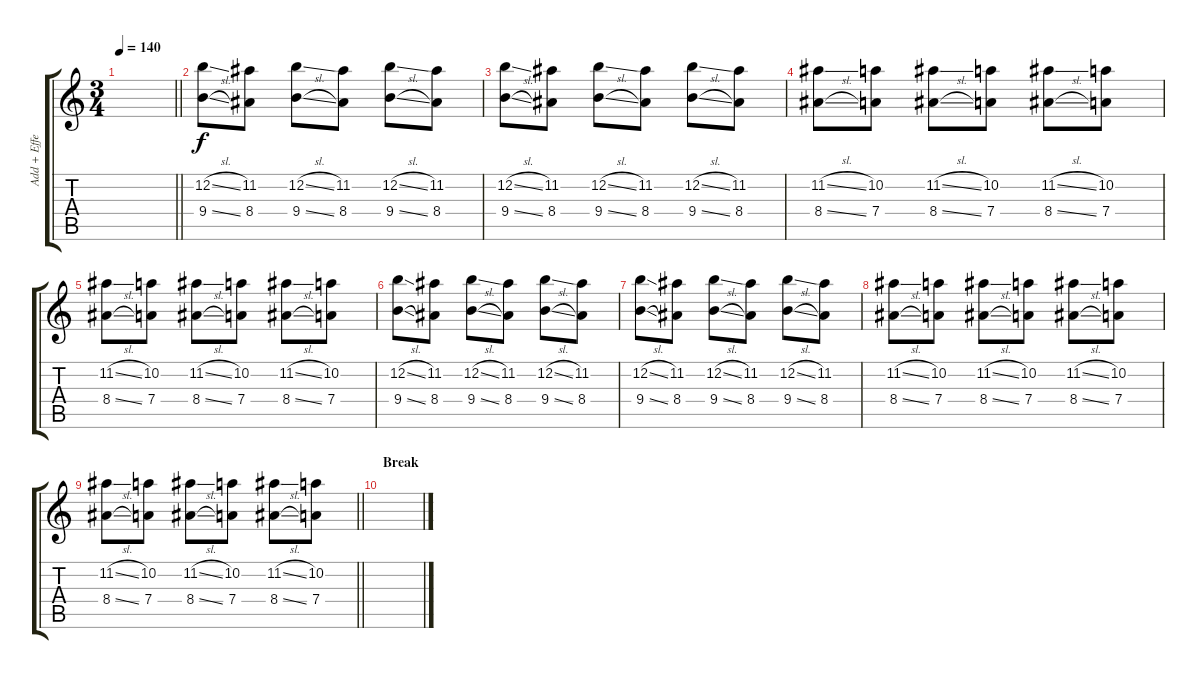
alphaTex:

\track ("Add + Effects" "Add + Effe") {instrument overdrivenguitar}
\staff {score tabs}
\tuning (E4 B3 G3 D3 A2 E2) {hide}
\ts (3 4)
\tempo 140
\clef g2
\barLineRight lightlight
\ks c
|
(12.2{sl} 9.4{sl}).8{volume 10} (11.2 8.4).8 (12.2{sl} 9.4{sl}).8 (11.2 8.4).8 (12.2{sl} 9.4{sl}).8 (11.2 8.4).8 |
(12.2{sl} 9.4{sl}).8 (11.2 8.4).8 (12.2{sl} 9.4{sl}).8 (11.2 8.4).8 (12.2{sl} 9.4{sl}).8 (11.2 8.4).8 |
(11.2{sl} 8.4{sl}).8 (10.2 7.4).8 (11.2{sl} 8.4{sl}).8 (10.2 7.4).8 (11.2{sl} 8.4{sl}).8 (10.2 7.4).8 |
(11.2{sl} 8.4{sl}).8 (10.2 7.4).8 (11.2{sl} 8.4{sl}).8 (10.2 7.4).8 (11.2{sl} 8.4{sl}).8 (10.2 7.4).8 |
(12.2{sl} 9.4{sl}).8 (11.2 8.4).8 (12.2{sl} 9.4{sl}).8 (11.2 8.4).8 (12.2{sl} 9.4{sl}).8 (11.2 8.4).8 |
(12.2{sl} 9.4{sl}).8 (11.2 8.4).8 (12.2{sl} 9.4{sl}).8 (11.2 8.4).8 (12.2{sl} 9.4{sl}).8 (11.2 8.4).8 |
(11.2{sl} 8.4{sl}).8 (10.2 7.4).8 (11.2{sl} 8.4{sl}).8 (10.2 7.4).8 (11.2{sl} 8.4{sl}).8 (10.2 7.4).8 |
\barLineRight lightlight
(11.2{sl} 8.4{sl}).8 (10.2 7.4).8 (11.2{sl} 8.4{sl}).8 (10.2 7.4).8 (11.2{sl} 8.4{sl}).8 (10.2 7.4).8 |
\section ("" "Break")
